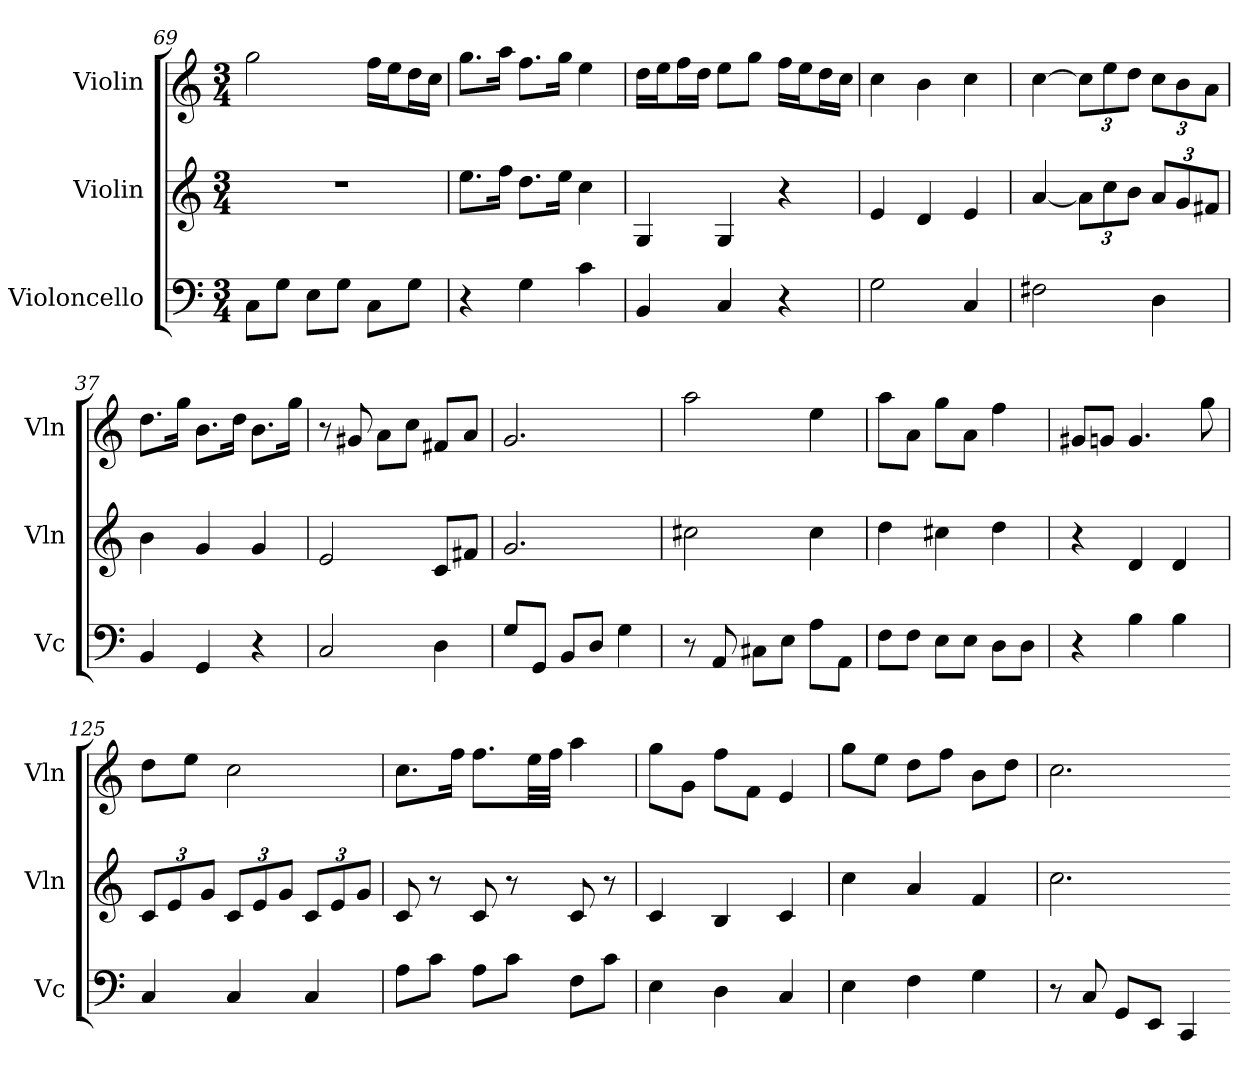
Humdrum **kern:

**kern	**kern	**kern
*part3	*part2	*part1
*staff3	*staff2	*staff1
*I"Violoncello	*I"Violin	*I"Violin
*I'Vc	*I'Vln	*I'Vln
*k[]	*k[]	*k[]
*M3/4	*M3/4	*M3/4
*MM120	*MM120	*MM120
=69	=69	=69
8CL	2.r	2gg
8GJ	.	.
8EL	.	.
8GJ	.	.
8CL	.	16ffLL
.	.	16eeJ
8GJ	.	16ddL
.	.	16ccJJ
=84	=84	=84
4r	8.eeL	8.ggL
.	16ffJk	16aaJk
4G	8.ddL	8.ffL
.	16eeJk	16ggJk
4c	4cc	4ee
=113	=113	=113
4BB	4G	16ddLL
.	.	16eeJ
.	.	16ffL
.	.	16ddJJ
4C	4G	8eeL
.	.	8ggJ
4r	4r	16ffLL
.	.	16eeJ
.	.	16ddL
.	.	16ccJJ
=156	=156	=156
2G	4e	4cc
.	4d	4b
4C	4e	4cc
=80	=80	=80
2F#X	[4a	[4cc
.	12aL]	12ccL]
.	12cc	12ee
.	12bJ	12ddJ
4D	12aL	12ccL
.	12g	12b
.	12f#XJ	12aJ
=37	=37	=37
4BB	4b	8.ddL
.	.	16ggJk
4GG	4g	8.bL
.	.	16ddJk
4r	4g	8.bL
.	.	16ggJk
=118	=118	=118
2C	2e	8r
.	.	8g#X
.	.	8aL
.	.	8ccJ
4D	8cL	8f#XL
.	8f#XJ	8aJ
=127	=127	=127
8GL	2.g	2.g
8GGJ	.	.
8BBL	.	.
8DJ	.	.
4G	.	.
=70	=70	=70
8r	2cc#X	2aa
8AA	.	.
8C#XL	.	.
8EJ	.	.
8AL	4cc#	4ee
8AAJ	.	.
=71	=71	=71
8FL	4dd	8aaL
8FJ	.	8aJ
8EL	4cc#X	8ggL
8EJ	.	8aJ
8DL	4dd	4ff
8DJ	.	.
=7	=7	=7
4r	4r	8g#XL
.	.	8gnJ
4B	4d	4.g
4B	4d	.
.	.	8gg
=125	=125	=125
4C	12cL	8ddL
.	12e	.
.	.	8eeJ
.	12gJ	.
4C	12cL	2cc
.	12e	.
.	12gJ	.
4C	12cL	.
.	12e	.
.	12gJ	.
=112	=112	=112
8AL	8c	8.ccL
8cJ	8r	.
.	.	16ffJk
8AL	8c	8.ffL
8cJ	8r	.
.	.	32eeLL
.	.	32ffJJJ
8FL	8c	4aa
8cJ	8r	.
=168	=168	=168
4E	4c	8ggL
.	.	8gJ
4D	4B	8ffL
.	.	8fJ
4C	4c	4e
=1	=1	=1
4E	4cc	8ggL
.	.	8eeJ
4F	4a	8ddL
.	.	8ffJ
4G	4f	8bL
.	.	8ddJ
=8	=8	=8
8r	2.cc	2.cc
8C	.	.
8GGL	.	.
8EEJ	.	.
4CC	.	.
=-	=-	=-
*-	*-	*-
